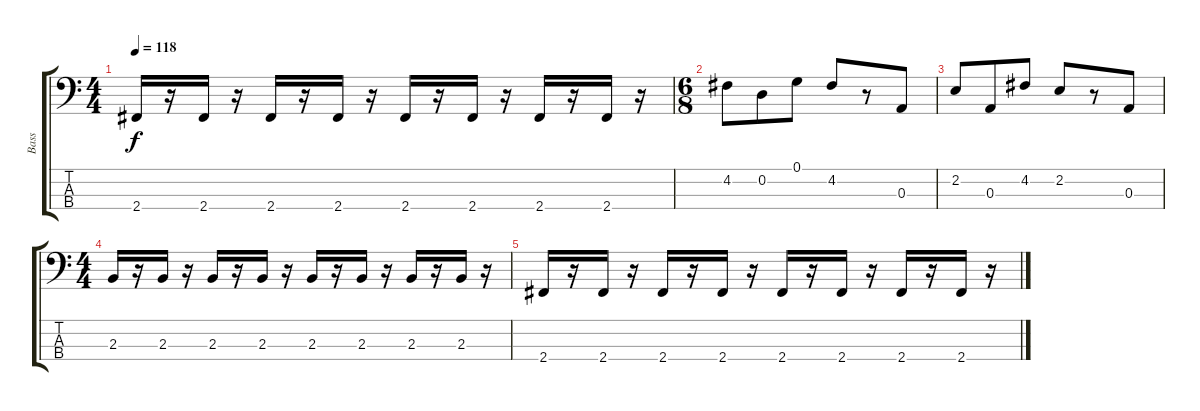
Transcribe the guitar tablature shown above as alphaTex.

\track ("Bass" "Bass") {instrument electricbassfinger}
\staff {score tabs}
\tuning (G2 D2 A1 E1) {hide}
\ts (4 4)
\tempo 118
\clef f4
\ks c
2.4.16{dy f} r.16 2.4.16 r.16 2.4.16 r.16 2.4.16 r.16 2.4.16 r.16 2.4.16 r.16 2.4.16 r.16 2.4.16 r.16 |
\ts (6 8)
4.2.8 0.2.8 0.1.8 4.2.8 r.8 0.3.8 |
2.2.8 0.3.8 4.2.8 2.2.8 r.8 0.3.8 |
\ts (4 4)
2.3.16 r.16 2.3.16{volume 12} r.16 2.3.16{volume 11} r.16 2.3.16{volume 11} r.16 2.3.16{volume 10} r.16 2.3.16{volume 9} r.16 2.3.16{volume 8} r.16 2.3.16{volume 8} r.16 |
2.4.16{volume 7} r.16 2.4.16{volume 6} r.16 2.4.16{volume 6} r.16 2.4.16{volume 5} r.16 2.4.16{volume 4} r.16 2.4.16{volume 4} r.16 2.4.16{volume 3} r.16 2.4.16{volume 2} r.16
